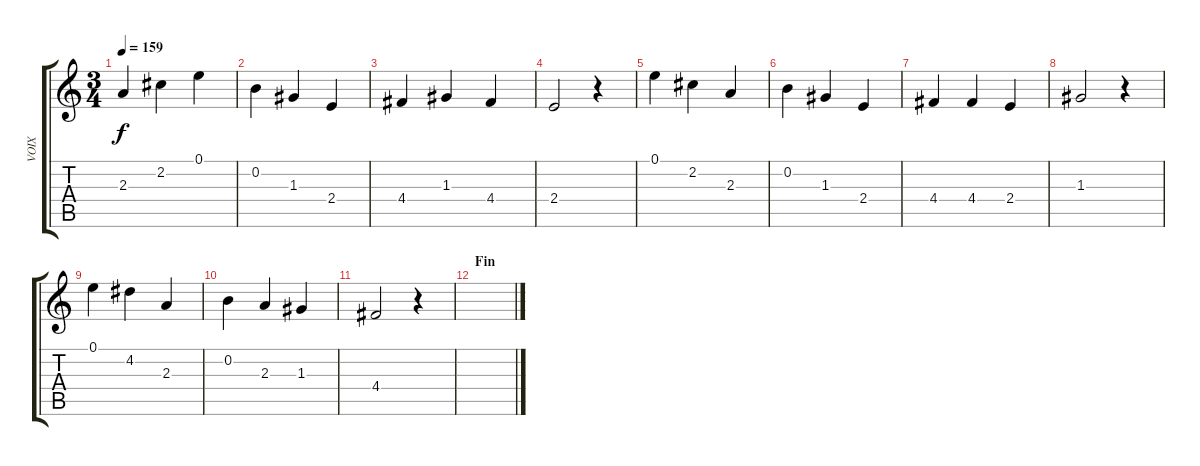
\track ("VOIX" "VOIX") {instrument electricguitarjazz}
\staff {score tabs}
\tuning (E4 B3 G3 D3 A2 E2) {hide}
\ts (3 4)
\tempo 159
\clef g2
\ks c
2.3.4{dy f} 2.2.4 0.1.4 |
0.2.4 1.3.4 2.4.4 |
4.4.4 1.3.4 4.4.4 |
2.4.2 r.4 |
0.1.4 2.2.4 2.3.4 |
0.2.4 1.3.4 2.4.4 |
4.4.4 4.4.4 2.4.4 |
1.3.2 r.4 |
0.1.4 4.2.4 2.3.4 |
0.2.4 2.3.4 1.3.4 |
4.4.2 r.4 |
\section ("" "Fin")
